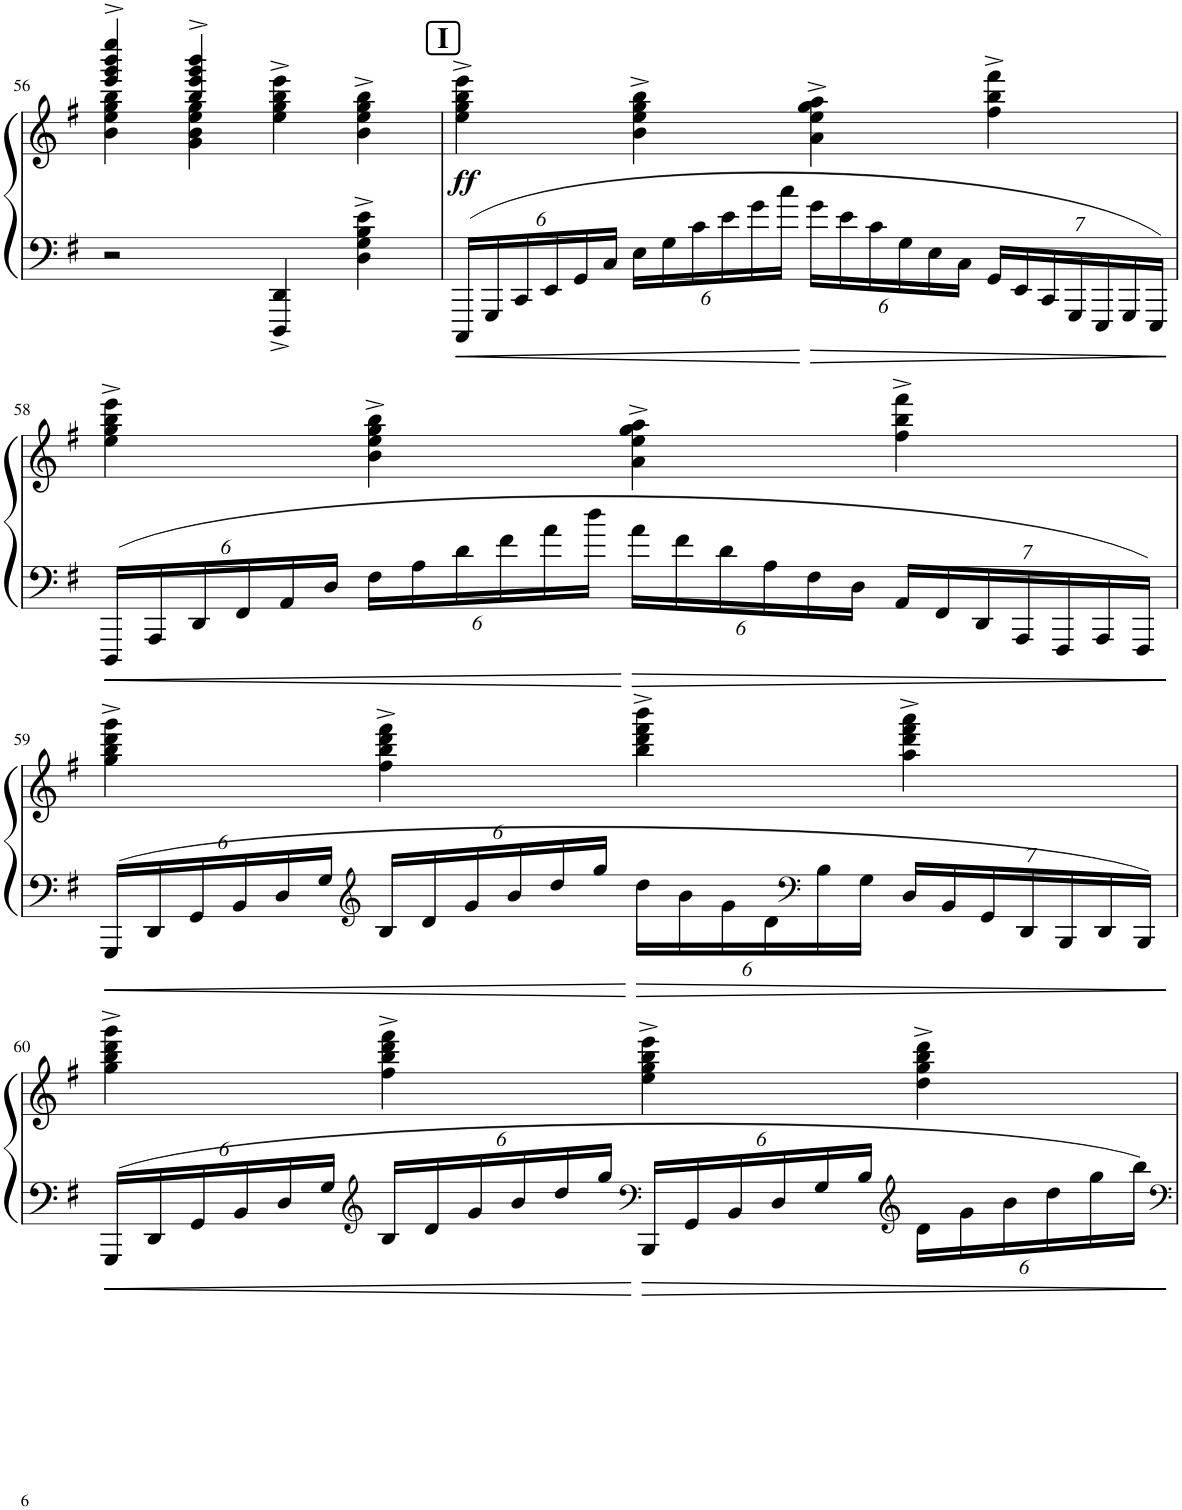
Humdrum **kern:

**kern	**kern	**dynam
*part1	*part1	*part1
*staff2	*staff1	*staff1/2
*I"Piano	*	*
*I'Pno.	*	*
!!LO:PB:g=z
*clefF4	*clefG2	*
*k[f#]	*k[f#]	*
*M4/4	*M4/4	*
*met(c)	*met(c)	*
=56	=56	=56
*	*^	*
2r	4eee/^ 4ggg/^ 4bbb/^ 4eeee/^	4b\ 4ee\ 4gg\ 4bb\	.
.	4bb/^ 4eee/^ 4ggg/^ 4bbb/^	4g\ 4b\ 4ee\ 4gg\	.
4DDD/^ 4DD/^	4ee\^ 4gg\^ 4bb\^ 4eee\^	2ryy	.
4D\^ 4G\^ 4B\^ 4e\^	4b\^ 4ee\^ 4gg\^ 4bb\^	.	.
*	*v	*v	*
!!LO:REH:place=s1:a:B:cj:fs=14:t=I
=57	=57	=57
*Xbrackettup	*	*
!	!	!LO:DY:b
24CCC/LL	4ee\^ 4gg\^ 4bb\^ 4eee\^	ff
24GGG/	.	.
24CC/	.	.
24EE/	.	.
24GG/	.	.
24C/JJ	.	.
24E\LL	4b\^ 4ee\^ 4gg\^ 4bb\^	.
24G\	.	.
24c\	.	.
24e\	.	.
24g\	.	.
24cc\JJ	.	.
24g\LL	4a\^ 4ee\^ 4gg\^ 4aa\^	.
24e\	.	.
24c\	.	.
24G\	.	.
24E\	.	.
24C\JJ	.	.
28GG/LL	4ff#\^ 4bb\^ 4fff#\^	.
28EE/	.	.
28CC/	.	.
28GGG/	.	.
28EEE/	.	.
28GGG/	.	.
28EEE/JJ	.	.
!!LO:LB:g=z
=58	=58	=58
24DDD/LL	4ee\^ 4gg\^ 4bb\^ 4eee\^	.
24AAA/	.	.
24DD/	.	.
24FF#/	.	.
24AA/	.	.
24D/JJ	.	.
24F#\LL	4b\^ 4ee\^ 4gg\^ 4bb\^	.
24A\	.	.
24d\	.	.
24f#\	.	.
24a\	.	.
24dd\JJ	.	.
24a\LL	4a\^ 4ee\^ 4gg\^ 4aa\^	.
24f#\	.	.
24d\	.	.
24A\	.	.
24F#\	.	.
24D\JJ	.	.
28AA/LL	4ff#\^ 4bb\^ 4fff#\^	.
28FF#/	.	.
28DD/	.	.
28AAA/	.	.
28FFF#/	.	.
28AAA/	.	.
28FFF#/JJ	.	.
!!LO:LB:g=z
=59	=59	=59
24GGG/LL	4gg\^ 4bb\^ 4ddd\^ 4ggg\^	.
24DD/	.	.
24GG/	.	.
24BB/	.	.
24D/	.	.
24G/JJ	.	.
*clefG2	*	*
24B/LL	4ff#\^ 4bb\^ 4ddd\^ 4fff#\^	.
24d/	.	.
24g/	.	.
24b/	.	.
24dd/	.	.
24gg/JJ	.	.
24dd\LL	4bb\^ 4ddd\^ 4fff#\^ 4bbb\^	.
24b\	.	.
24g\	.	.
24d\	.	.
*clefF4	*	*
24B\	.	.
24G\JJ	.	.
28D/LL	4aa\^ 4ddd\^ 4fff#\^ 4aaa\^	.
28BB/	.	.
28GG/	.	.
28DD/	.	.
28BBB/	.	.
28DD/	.	.
28BBB/JJ	.	.
!!LO:LB:g=z
=60	=60	=60
24GGG/LL	4gg\^ 4bb\^ 4ddd\^ 4ggg\^	.
24DD/	.	.
24GG/	.	.
24BB/	.	.
24D/	.	.
24G/JJ	.	.
*clefG2	*	*
24B/LL	4ff#\^ 4bb\^ 4ddd\^ 4fff#\^	.
24d/	.	.
24g/	.	.
24b/	.	.
24dd/	.	.
24gg/JJ	.	.
*clefF4	*	*
24BBB/LL	4ee\^ 4gg\^ 4bb\^ 4eee\^	.
24GG/	.	.
24BB/	.	.
24D/	.	.
24G/	.	.
24B/JJ	.	.
*clefG2	*	*
24d\LL	4dd\^ 4gg\^ 4bb\^ 4ddd\^	.
24g\	.	.
24b\	.	.
24dd\	.	.
24gg\	.	.
24bb\JJ	.	.
=	=	=
*-	*-	*-
